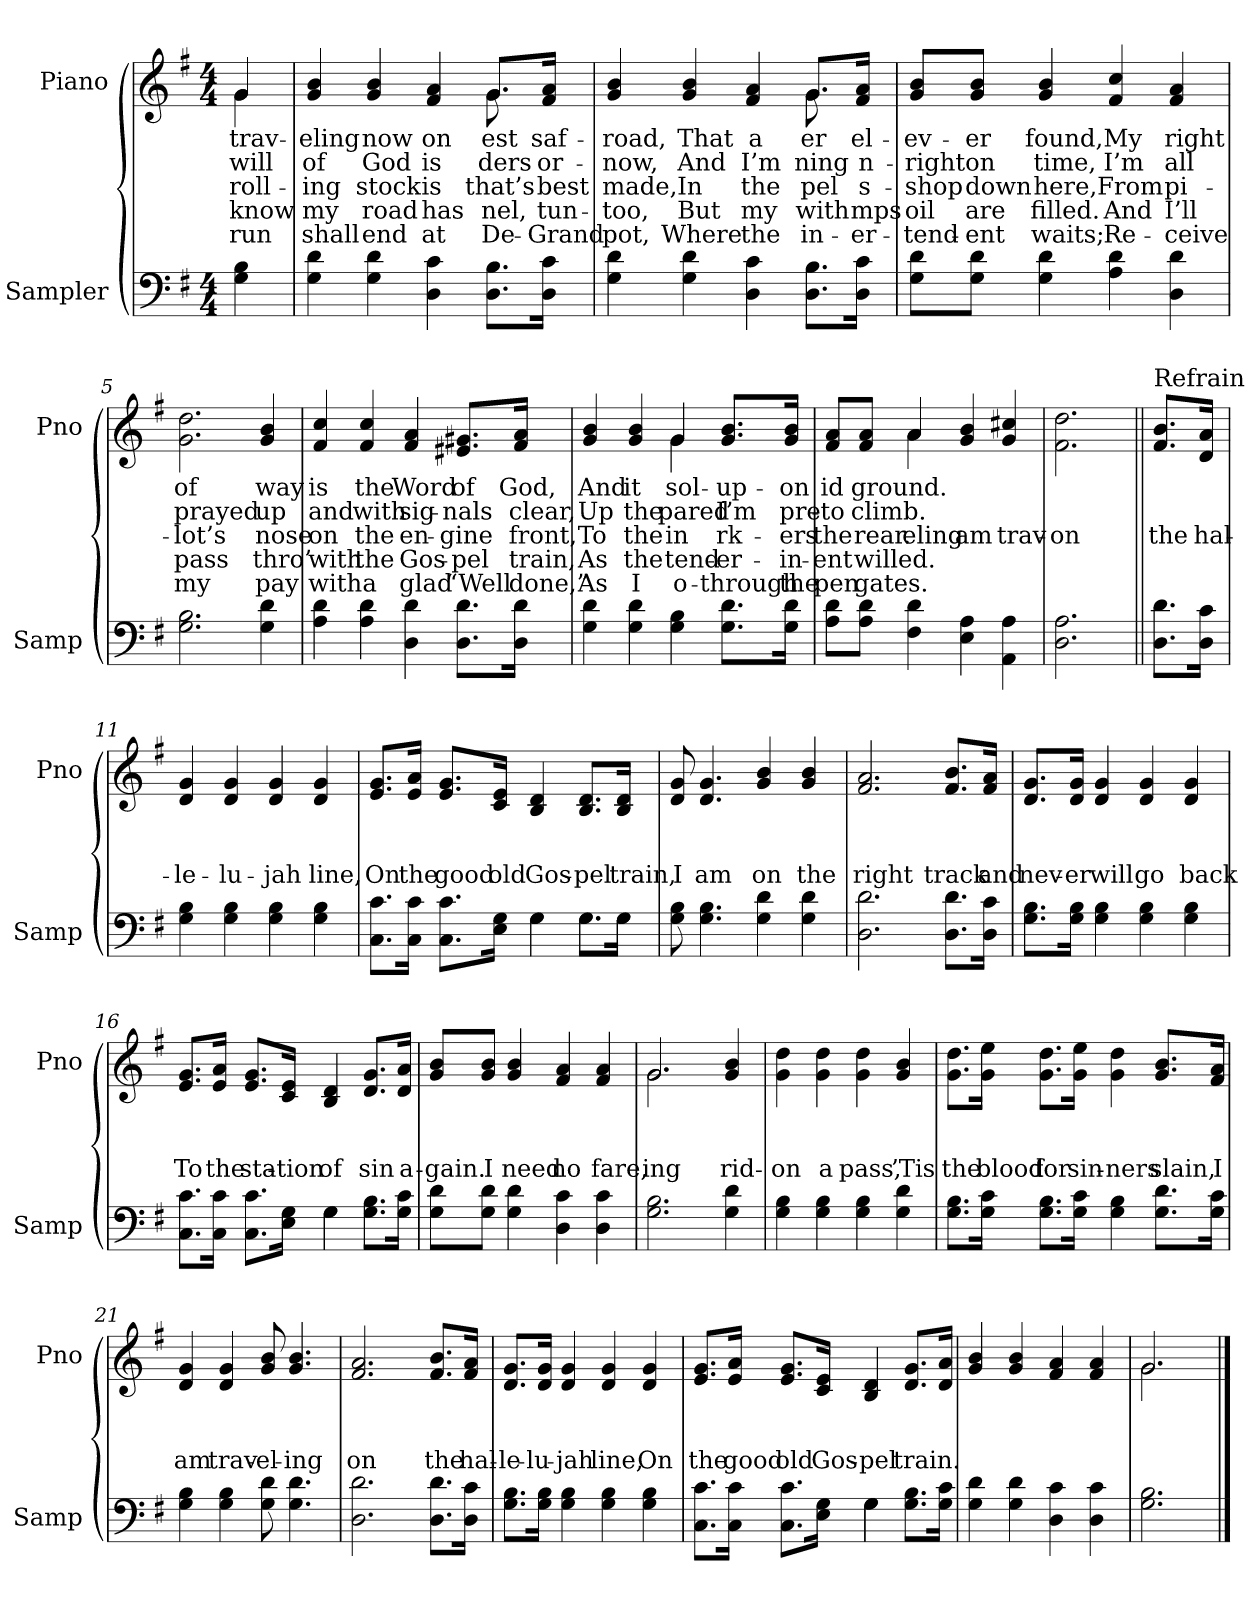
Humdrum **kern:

**kern	**kern	**text	**text	**text	**text	**text
*part2	*part1	*part1	*part1	*part1	*part1	*part1
*staff2	*staff1	*staff1	*staff1	*staff1	*staff1	*staff1
*I"Sampler	*I"Piano	*	*	*	*	*
*I'Samp	*I'Pno	*	*	*	*	*
*clefF4	*clefG2	*	*	*	*	*
*k[f#]	*k[f#]	*	*	*	*	*
*G:	*G:	*	*	*	*	*
*M4/4	*M4/4	*	*	*	*	*
=1	=1	=1	=1	=1	=1	=1
*	*^	*	*	*	*	*
4G 4B	4g/	4g	trav-	will	roll-	know	run
=2	=2	=2	=2	=2	=2	=2	=2
4G 4d	4g 4b	2.ryy	-eling	of	-ing	my	shall
4G 4d	4g 4b	.	now	God	stock	road	end
4D 4c	4f# 4a	.	on	is	is	has	at
8.D\ 8.B\L	8.g/L	8.g	-est	-ders	that’s	-nel,	De-
16D\ 16c\Jk	16f#/ 16a/Jk	16ryy	saf-	or-	best	tun-	Grand
=3	=3	=3	=3	=3	=3	=3	=3
4G 4d	4g 4b	2.ryy	road,	now,	made,	too,	-pot,
4G 4d	4g 4b	.	That	And	In	But	Where
4D 4c	4f# 4a	.	a	I’m	the	my	the
8.D\ 8.B\L	8.g/L	8.g	-er	-ning	-pel	with	-in-
16D\ 16c\Jk	16f#/ 16a/Jk	16ryy	-el-	-n-	-s-	-mps	-er-
*	*v	*v	*	*	*	*	*
=4	=4	=4	=4	=4	=4	=4
8G\ 8d\L	8g/ 8b/L	ev-	right	shop	oil	-tend-
8G\ 8d\J	8g/ 8b/J	-er	on	down	are	-ent
4G 4d	4g 4b	found,	time,	here,	filled.	waits;
4A 4d	4f# 4cc	My	I’m	From	And	Re-
4D 4d	4f# 4a	right	all	pi-	I’ll	-ceive
=5	=5	=5	=5	=5	=5	=5
2.G 2.B	2.g 2.dd	of	prayed	-lot’s	pass	my
4G 4d	4g 4b	way	up	nose	thro’	pay
=6	=6	=6	=6	=6	=6	=6
4A 4d	4f# 4cc	is	and	on	with	with
4A 4d	4f# 4cc	the	with	the	the	a
4D 4d	4f# 4a	Word	sig-	en-	Gos-	glad
8.D\ 8.d\L	8.e#X/ 8.g#X/L	of	-nals	-gine	-pel	“Well
16D\ 16d\Jk	16f#/ 16a/Jk	God,	clear,	front,	train,	done,”
=7	=7	=7	=7	=7	=7	=7
*	*^	*	*	*	*	*
4G 4d	4g 4b	2ryy	And	Up	To	As	As
4G 4d	4g 4b	.	it	the	the	the	I
4G 4B	4g/	4g	sol-	-pared	in	-tend-	o-
8.G\ 8.d\L	8.g/ 8.b/L	4ryy	up-	I’m	-rk-	-er-	through
16G\ 16d\Jk	16g/ 16b/Jk	.	-on	pre-	-ers	-in-	the
=8	=8	=8	=8	=8	=8	=8	=8
8A\ 8d\L	8f#/ 8a/L	4ryy	-id	to	the	-ent	-pen
8A\ 8d\J	8f#/ 8a/J	.	ground.	climb.	rear.	willed.	gates.
4F# 4d	4a/	4a	.	.	-eling	.	.
4E 4A	4g 4b	2ryy	.	.	am	.	.
4AA 4A	4g 4cc#X	.	.	.	trav-	.	.
*	*v	*v	*	*	*	*	*
=9	=9	=9	=9	=9	=9	=9
2.D 2.A	2.f#\ 2.dd\	.	.	on	.	.
=10||	=10||	=10||	=10||	=10||	=10||	=10||
!	!LO:TX:t=Refrain	!	!	!	!	!
8.D\ 8.d\L	8.f#/ 8.b/L	.	.	the	.	.
16D\ 16c\Jk	16d/ 16a/Jk	.	.	hal-	.	.
=11	=11	=11	=11	=11	=11	=11
4G 4B	4d 4g	.	.	-le-	.	.
4G 4B	4d 4g	.	.	-lu-	.	.
4G 4B	4d 4g	.	.	-jah	.	.
4G 4B	4d 4g	.	.	line,	.	.
=12	=12	=12	=12	=12	=12	=12
*^	*	*	*	*	*	*
8.C\ 8.c\L	2ryy	8.e/ 8.g/L	.	.	On	.	.
16C\ 16c\Jk	.	16e/ 16a/Jk	.	.	the	.	.
8.C\ 8.c\L	.	8.e/ 8.g/L	.	.	good	.	.
16E\ 16G\Jk	.	16c/ 16e/Jk	.	.	old	.	.
4G\	4G	4B 4d	.	.	Gos-	.	.
8.G\L	8.G\L	8.B/ 8.d/L	.	.	-pel	.	.
16G\Jk	16G\Jk	16B/ 16d/Jk	.	.	train,	.	.
*v	*v	*	*	*	*	*	*
=13	=13	=13	=13	=13	=13	=13
8G 8B	8d 8g	.	.	I	.	.
4.G 4.B	4.d 4.g	.	.	am	.	.
4G 4d	4g 4b	.	.	on	.	.
4G 4d	4g 4b	.	.	the	.	.
=14	=14	=14	=14	=14	=14	=14
2.D 2.d	2.f# 2.a	.	.	right	.	.
8.D\ 8.d\L	8.f#/ 8.b/L	.	.	track	.	.
16D\ 16c\Jk	16f#/ 16a/Jk	.	.	and	.	.
=15	=15	=15	=15	=15	=15	=15
8.G\ 8.B\L	8.d/ 8.g/L	.	.	nev-	.	.
16G\ 16B\Jk	16d/ 16g/Jk	.	.	-er	.	.
4G\ 4B\	4d 4g	.	.	will	.	.
4G\ 4B\	4d 4g	.	.	go	.	.
4G\ 4B\	4d 4g	.	.	back	.	.
=16	=16	=16	=16	=16	=16	=16
*^	*	*	*	*	*	*
8.C\ 8.c\L	2ryy	8.e/ 8.g/L	.	.	To	.	.
16C\ 16c\Jk	.	16e/ 16a/Jk	.	.	the	.	.
8.C\ 8.c\L	.	8.e/ 8.g/L	.	.	sta-	.	.
16E\ 16G\Jk	.	16c/ 16e/Jk	.	.	-tion	.	.
4G\	4G	4B 4d	.	.	of	.	.
8.G\ 8.B\L	4ryy	8.d/ 8.g/L	.	.	sin	.	.
16G\ 16c\Jk	.	16d/ 16a/Jk	.	.	a-	.	.
*v	*v	*	*	*	*	*	*
=17	=17	=17	=17	=17	=17	=17
8G\ 8d\L	8g/ 8b/L	.	.	-gain.	.	.
8G\ 8d\J	8g/ 8b/J	.	.	I	.	.
4G 4d	4g 4b	.	.	need	.	.
4D 4c	4f# 4a	.	.	no	.	.
4D 4c	4f# 4a	.	.	fare,	.	.
=18	=18	=18	=18	=18	=18	=18
*	*^	*	*	*	*	*
2.G 2.B	2.g/	2.g	.	.	-ing	.	.
4G 4d	4g 4b	4ryy	.	.	rid-	.	.
*	*v	*v	*	*	*	*	*
=19	=19	=19	=19	=19	=19	=19
4G 4B	4g 4dd	.	.	on	.	.
4G 4B	4g 4dd	.	.	a	.	.
4G 4B	4g 4dd	.	.	pass,	.	.
4G 4d	4g 4b	.	.	’Tis	.	.
=20	=20	=20	=20	=20	=20	=20
8.G\ 8.B\L	8.g\ 8.dd\L	.	.	the	.	.
16G\ 16c\Jk	16g\ 16ee\Jk	.	.	blood	.	.
8.G\ 8.B\L	8.g\ 8.dd\L	.	.	for	.	.
16G\ 16c\Jk	16g\ 16ee\Jk	.	.	sin-	.	.
4G 4B	4g 4dd	.	.	-ners	.	.
8.G\ 8.d\L	8.g/ 8.b/L	.	.	slain,	.	.
16G\ 16c\Jk	16f#/ 16a/Jk	.	.	I	.	.
=21	=21	=21	=21	=21	=21	=21
4G 4B	4d 4g	.	.	am	.	.
4G 4B	4d 4g	.	.	trav-	.	.
8G 8d	8g 8b	.	.	-el-	.	.
4.G 4.d	4.g 4.b	.	.	-ing	.	.
=22	=22	=22	=22	=22	=22	=22
2.D 2.d	2.f# 2.a	.	.	on	.	.
8.D\ 8.d\L	8.f#/ 8.b/L	.	.	the	.	.
16D\ 16c\Jk	16f#/ 16a/Jk	.	.	hal-	.	.
=23	=23	=23	=23	=23	=23	=23
8.G\ 8.B\L	8.d/ 8.g/L	.	.	-le-	.	.
16G\ 16B\Jk	16d/ 16g/Jk	.	.	-lu-	.	.
4G\ 4B\	4d 4g	.	.	-jah	.	.
4G\ 4B\	4d 4g	.	.	line,	.	.
4G\ 4B\	4d 4g	.	.	On	.	.
=24	=24	=24	=24	=24	=24	=24
*^	*	*	*	*	*	*
8.C\ 8.c\L	2ryy	8.e/ 8.g/L	.	.	the	.	.
16C\ 16c\Jk	.	16e/ 16a/Jk	.	.	good	.	.
8.C\ 8.c\L	.	8.e/ 8.g/L	.	.	old	.	.
16E\ 16G\Jk	.	16c/ 16e/Jk	.	.	Gos-	.	.
4G\	4G	4B 4d	.	.	-pel	.	.
8.G\ 8.B\L	4ryy	8.d/ 8.g/L	.	.	train.	.	.
16G\ 16c\Jk	.	16d/ 16a/Jk	.	.	.	.	.
*v	*v	*	*	*	*	*	*
=25	=25	=25	=25	=25	=25	=25
4G 4d	4g 4b	.	.	.	.	.
4G 4d	4g 4b	.	.	.	.	.
4D 4c	4f# 4a	.	.	.	.	.
4D 4c	4f# 4a	.	.	.	.	.
=26	=26	=26	=26	=26	=26	=26
*	*^	*	*	*	*	*
2.G 2.B	2.g/	2.g	.	.	.	.	.
*	*v	*v	*	*	*	*	*
==	==	==	==	==	==	==
*-	*-	*-	*-	*-	*-	*-
